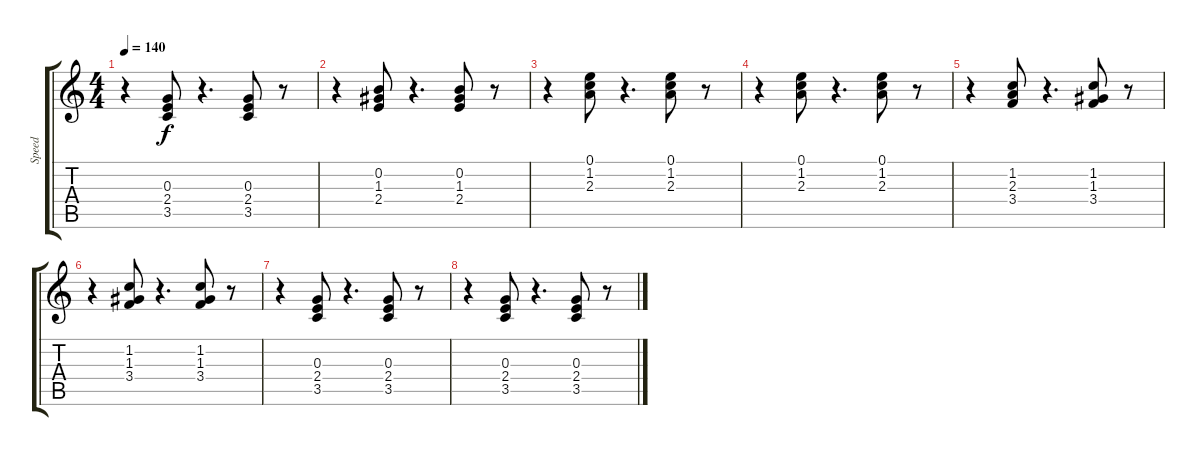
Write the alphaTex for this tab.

\track ("Speed" "Speed") {instrument overdrivenguitar}
\staff {score tabs}
\tuning (E4 B3 G3 D3 A2 E2) {hide}
\ts (4 4)
\tempo 140
\clef g2
\ks c
r.4{dy f} (0.3 2.4 3.5).8 r.4{d} (0.3 2.4 3.5).8 r.8 |
r.4 (0.2 1.3 2.4).8 r.4{d} (0.2 1.3 2.4).8 r.8 |
r.4 (0.1 1.2 2.3).8 r.4{d} (0.1 1.2 2.3).8 r.8 |
r.4 (0.1 1.2 2.3).8 r.4{d} (0.1 1.2 2.3).8 r.8 |
r.4 (1.2 2.3 3.4).8 r.4{d} (1.2 1.3 3.4).8 r.8 |
r.4 (1.2 1.3 3.4).8 r.4{d} (1.2 1.3 3.4).8 r.8 |
r.4 (0.3 2.4 3.5).8 r.4{d} (0.3 2.4 3.5).8 r.8 |
r.4 (0.3 2.4 3.5).8 r.4{d} (0.3 2.4 3.5).8 r.8
